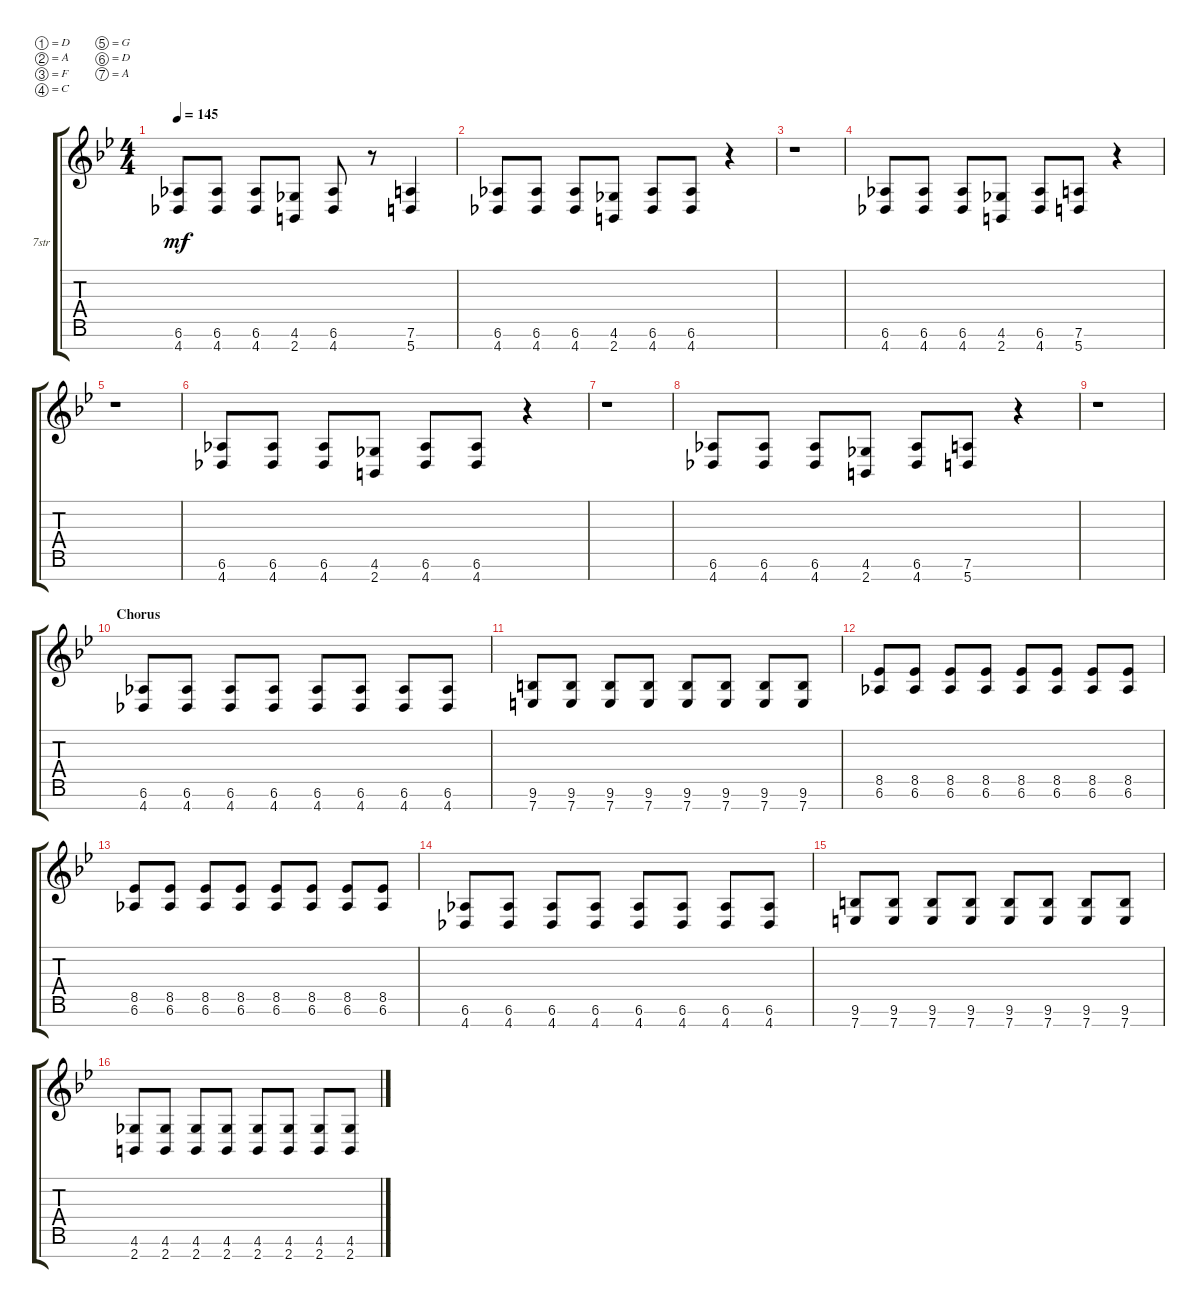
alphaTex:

\bracketExtendMode groupsimilarinstruments
\firstSystemTrackNameOrientation horizontal
\otherSystemsTrackNameOrientation horizontal
\track ("7str" "7str") {defaultSystemsLayout 4 solo instrument overdrivenguitar}
\staff {score tabs}
\tuning (D4 A3 F3 C3 G2 D2 A1)
\ts (4 4)
\tempo 145
\clef g2
\ks bb
(4.7{acc b} 6.6{acc b}).8{dy mf beam Up} (4.7{acc b} 6.6{acc b}).8{beam Up} (4.7{acc b} 6.6{acc b}).8{beam Up} (2.7{acc #} 4.6{acc b}).8{beam Up} (4.7{acc b} 6.6{acc b}).8{beam Up} r.8{beam Up} (5.7{acc forcenatural} 7.6{acc forcenatural}).4{beam Up} |
(4.7{acc b} 6.6{acc b}).8{beam Up} (4.7{acc b} 6.6{acc b}).8{beam Up} (4.7{acc b} 6.6{acc b}).8{beam Up} (4.6{acc b} 2.7{acc #}).8{beam Up} (4.7{acc b} 6.6{acc b}).8{beam Up} (4.7{acc b} 6.6{acc b}).8{beam Up} r.4{beam Up} |
r.1{beam Down} |
(4.7{acc b} 6.6{acc b}).8{beam Up} (4.7{acc b} 6.6{acc b}).8{beam Up} (4.7{acc b} 6.6{acc b}).8{beam Up} (2.7{acc #} 4.6{acc b}).8{beam Up} (4.7{acc b} 6.6{acc b}).8{beam Up} (5.7{acc forcenatural} 7.6{acc forcenatural}).8{beam Up} r.4{beam Up} |
r.1{beam Down} |
(4.7{acc b} 6.6{acc b}).8{beam Up} (4.7{acc b} 6.6{acc b}).8{beam Up} (4.7{acc b} 6.6{acc b}).8{beam Up} (4.6{acc b} 2.7{acc #}).8{beam Up} (4.7{acc b} 6.6{acc b}).8{beam Up} (4.7{acc b} 6.6{acc b}).8{beam Up} r.4{beam Up} |
r.1{beam Down} |
(4.7{acc b} 6.6{acc b}).8{beam Up} (4.7{acc b} 6.6{acc b}).8{beam Up} (4.7{acc b} 6.6{acc b}).8{beam Up} (2.7{acc #} 4.6{acc b}).8{beam Up} (4.7{acc b} 6.6{acc b}).8{beam Up} (5.7{acc forcenatural} 7.6{acc forcenatural}).8{beam Up} r.4{beam Up} |
r.1{beam Down} |
\section ("" "Chorus")
\scale
1.09285 (4.7{acc b} 6.6{acc b}).8{beam Up} (4.7{acc b} 6.6{acc b}).8{beam Up} (4.7{acc b} 6.6{acc b}).8{beam Up} (4.7{acc b} 6.6{acc b}).8{beam Up} (4.7{acc b} 6.6{acc b}).8{beam Up} (4.7{acc b} 6.6{acc b}).8{beam Up} (4.7{acc b} 6.6{acc b}).8{beam Up} (4.7{acc b} 6.6{acc b}).8{beam Up} |
\scale
0.960769 (7.7{acc #} 9.6{acc #}).8{beam Up} (7.7{acc #} 9.6{acc #}).8{beam Up} (7.7{acc #} 9.6{acc #}).8{beam Up} (7.7{acc #} 9.6{acc #}).8{beam Up} (7.7{acc #} 9.6{acc #}).8{beam Up} (7.7{acc #} 9.6{acc #}).8{beam Up} (7.7{acc #} 9.6{acc #}).8{beam Up} (7.7{acc #} 9.6{acc #}).8{beam Up} |
\scale
0.97319 (6.6{acc b} 8.5{acc forcenatural}).8{beam Up} (6.6{acc b} 8.5{acc forcenatural}).8{beam Up} (6.6{acc b} 8.5{acc forcenatural}).8{beam Up} (6.6{acc b} 8.5{acc forcenatural}).8{beam Up} (6.6{acc b} 8.5{acc forcenatural}).8{beam Up} (6.6{acc b} 8.5{acc forcenatural}).8{beam Up} (6.6{acc b} 8.5{acc forcenatural}).8{beam Up} (6.6{acc b} 8.5{acc forcenatural}).8{beam Up} |
\scale
0.97319 (6.6{acc b} 8.5{acc forcenatural}).8{beam Up} (6.6{acc b} 8.5{acc forcenatural}).8{beam Up} (6.6{acc b} 8.5{acc forcenatural}).8{beam Up} (6.6{acc b} 8.5{acc forcenatural}).8{beam Up} (6.6{acc b} 8.5{acc forcenatural}).8{beam Up} (6.6{acc b} 8.5{acc forcenatural}).8{beam Up} (6.6{acc b} 8.5{acc forcenatural}).8{beam Up} (6.6{acc b} 8.5{acc forcenatural}).8{beam Up} |
\scale
1.09596 (4.7{acc b} 6.6{acc b}).8{beam Up} (4.7{acc b} 6.6{acc b}).8{beam Up} (4.7{acc b} 6.6{acc b}).8{beam Up} (4.7{acc b} 6.6{acc b}).8{beam Up} (4.7{acc b} 6.6{acc b}).8{beam Up} (4.7{acc b} 6.6{acc b}).8{beam Up} (4.7{acc b} 6.6{acc b}).8{beam Up} (4.7{acc b} 6.6{acc b}).8{beam Up} |
\scale
0.963874 (7.7{acc #} 9.6{acc #}).8{beam Up} (7.7{acc #} 9.6{acc #}).8{beam Up} (7.7{acc #} 9.6{acc #}).8{beam Up} (7.7{acc #} 9.6{acc #}).8{beam Up} (7.7{acc #} 9.6{acc #}).8{beam Up} (7.7{acc #} 9.6{acc #}).8{beam Up} (7.7{acc #} 9.6{acc #}).8{beam Up} (7.7{acc #} 9.6{acc #}).8{beam Up} |
\scale
0.963874 (2.7{acc #} 4.6{acc b}).8{beam Up} (2.7{acc #} 4.6{acc b}).8{beam Up} (2.7{acc #} 4.6{acc b}).8{beam Up} (2.7{acc #} 4.6{acc b}).8{beam Up} (2.7{acc #} 4.6{acc b}).8{beam Up} (2.7{acc #} 4.6{acc b}).8{beam Up} (2.7{acc #} 4.6{acc b}).8{beam Up} (2.7{acc #} 4.6{acc b}).8{beam Up}
